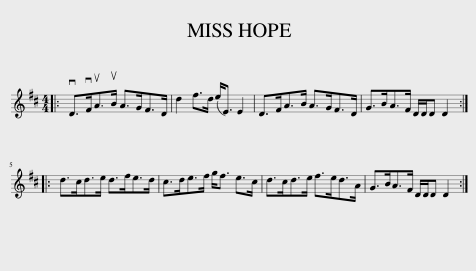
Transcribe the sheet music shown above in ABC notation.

X:1
L:1/8
M:4/4
I:linebreak $
K:D
V:1 treble
V:1
|: vD>vFuA>uB A>GF>D | d2 f>d (e<E) E2 | D>FA>B A>GF>D | G>BA>F D/D/D D2 ::$ d>cd>e d>fe>d | %5
 c>de>f g<f e>c | d>cd>e f>ed>A | G>BA>F D/D/D D2 :| %8
